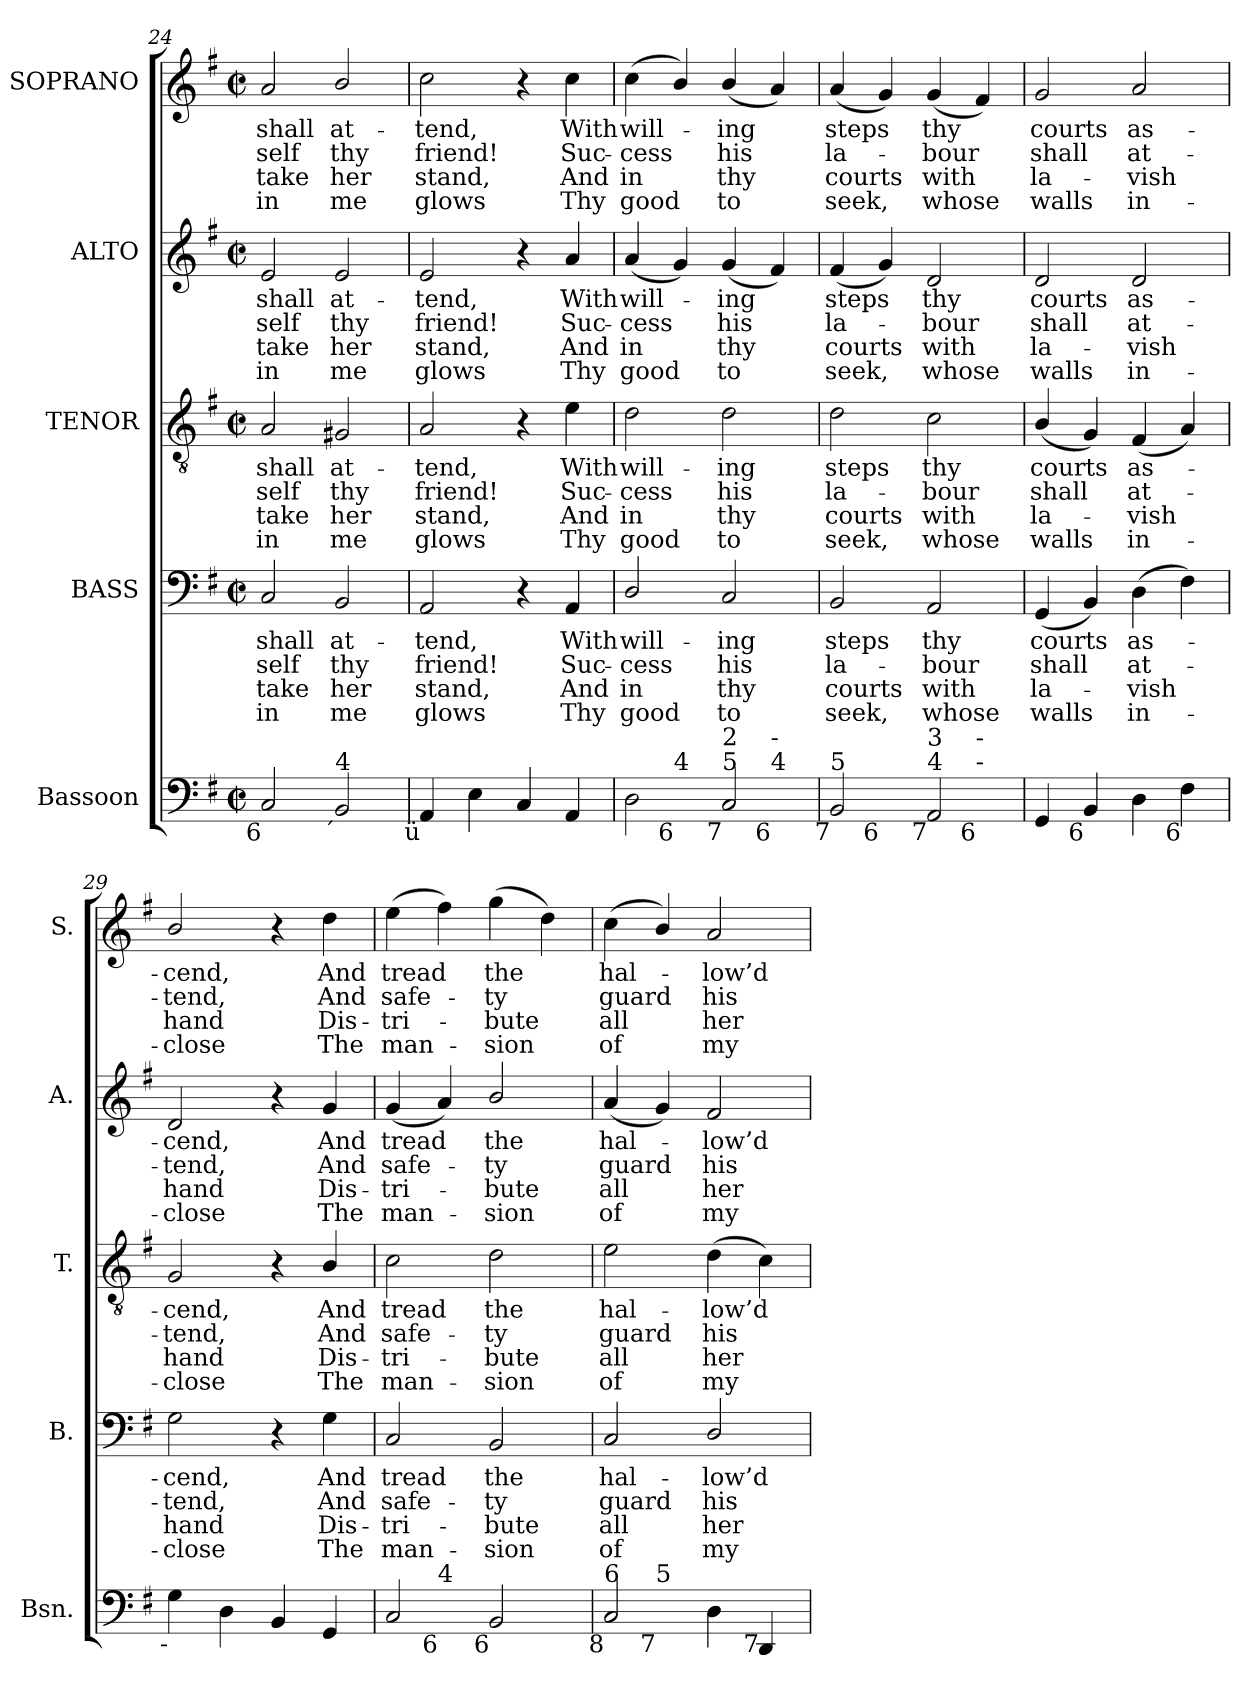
**kern	**kern	**text	**text	**text	**text	**kern	**text	**text	**text	**text	**kern	**text	**text	**text	**text	**kern	**text	**text	**text	**text
*part5	*part4	*part4	*part4	*part4	*part4	*part3	*part3	*part3	*part3	*part3	*part2	*part2	*part2	*part2	*part2	*part1	*part1	*part1	*part1	*part1
*staff5	*staff4	*staff4	*staff4	*staff4	*staff4	*staff3	*staff3	*staff3	*staff3	*staff3	*staff2	*staff2	*staff2	*staff2	*staff2	*staff1	*staff1	*staff1	*staff1	*staff1
*I"Bassoon	*I"BASS	*	*	*	*	*I"TENOR	*	*	*	*	*I"ALTO	*	*	*	*	*I"SOPRANO	*	*	*	*
*I'Bsn.	*I'B.	*	*	*	*	*I'T.	*	*	*	*	*I'A.	*	*	*	*	*I'S.	*	*	*	*
*clefF4	*clefF4	*	*	*	*	*clefGv2	*	*	*	*	*clefG2	*	*	*	*	*clefG2	*	*	*	*
*	*	*	*	*	*	*ITrd7c12	*	*	*	*	*	*	*	*	*	*	*	*	*	*
*k[f#]	*k[f#]	*	*	*	*	*k[f#]	*	*	*	*	*k[f#]	*	*	*	*	*k[f#]	*	*	*	*
*G:	*G:	*	*	*	*	*G:	*	*	*	*	*G:	*	*	*	*	*G:	*	*	*	*
*M2/2	*M2/2	*	*	*	*	*M2/2	*	*	*	*	*M2/2	*	*	*	*	*M2/2	*	*	*	*
*met(c|)	*met(c|)	*	*	*	*	*met(c|)	*	*	*	*	*met(c|)	*	*	*	*	*met(c|)	*	*	*	*
=24	=24	=24	=24	=24	=24	=24	=24	=24	=24	=24	=24	=24	=24	=24	=24	=24	=24	=24	=24	=24
!	!	!LO:LY:b:color=#000000	!LO:LY:b:color=#000000	!LO:LY:b:color=#000000	!LO:LY:b:color=#000000	!	!	!	!	!	!	!	!	!	!	!	!	!	!	!
!	!	!	!	!	!	!	!LO:LY:b:color=#000000	!LO:LY:b:color=#000000	!LO:LY:b:color=#000000	!LO:LY:b:color=#000000	!	!	!	!	!	!	!	!	!	!
!	!	!	!	!	!	!	!	!	!	!	!	!LO:LY:b:color=#000000	!LO:LY:b:color=#000000	!LO:LY:b:color=#000000	!LO:LY:b:color=#000000	!	!	!	!	!
!LO:TX:b:rj:t=6	!	!	!	!	!	!	!	!	!	!	!	!	!	!	!	!	!	!	!	!
!	!	!	!	!	!	!	!	!	!	!	!	!	!	!	!	!	!LO:LY:b:color=#000000	!LO:LY:b:color=#000000	!LO:LY:b:color=#000000	!LO:LY:b:color=#000000
2Ci/	2Ci/	shall	-self	take	in	2AAi/	shall	-self	take	in	2ei/	shall	-self	take	in	2ai/	shall	-self	take	in
!	!	!LO:LY:b:color=#000000	!LO:LY:b:color=#000000	!LO:LY:b:color=#000000	!LO:LY:b:color=#000000	!	!	!	!	!	!	!	!	!	!	!	!	!	!	!
!	!	!	!	!	!	!	!LO:LY:b:color=#000000	!LO:LY:b:color=#000000	!LO:LY:b:color=#000000	!LO:LY:b:color=#000000	!	!	!	!	!	!	!	!	!	!
!	!	!	!	!	!	!	!	!	!	!	!	!LO:LY:b:color=#000000	!LO:LY:b:color=#000000	!LO:LY:b:color=#000000	!LO:LY:b:color=#000000	!	!	!	!	!
!LO:TX:b:rj:t=´	!	!	!	!	!	!	!	!	!	!	!	!	!	!	!	!	!	!	!	!
!LO:TX:t=4	!	!	!	!	!	!	!	!	!	!	!	!	!	!	!	!	!	!	!	!
!	!	!	!	!	!	!	!	!	!	!	!	!	!	!	!	!	!LO:LY:b:color=#000000	!LO:LY:b:color=#000000	!LO:LY:b:color=#000000	!LO:LY:b:color=#000000
2BBi/	2BBi/	at-	thy	her	me	2GG#Xi/	at-	thy	her	me	2ei/	at-	thy	her	me	2bi/	at-	thy	her	me
=25	=25	=25	=25	=25	=25	=25	=25	=25	=25	=25	=25	=25	=25	=25	=25	=25	=25	=25	=25	=25
!	!	!LO:LY:b:color=#000000	!LO:LY:b:color=#000000	!LO:LY:b:color=#000000	!LO:LY:b:color=#000000	!	!	!	!	!	!	!	!	!	!	!	!	!	!	!
!	!	!	!	!	!	!	!LO:LY:b:color=#000000	!LO:LY:b:color=#000000	!LO:LY:b:color=#000000	!LO:LY:b:color=#000000	!	!	!	!	!	!	!	!	!	!
!	!	!	!	!	!	!	!	!	!	!	!	!LO:LY:b:color=#000000	!LO:LY:b:color=#000000	!LO:LY:b:color=#000000	!LO:LY:b:color=#000000	!	!	!	!	!
!LO:TX:b:rj:t=ü	!	!	!	!	!	!	!	!	!	!	!	!	!	!	!	!	!	!	!	!
!	!	!	!	!	!	!	!	!	!	!	!	!	!	!	!	!	!LO:LY:b:color=#000000	!LO:LY:b:color=#000000	!LO:LY:b:color=#000000	!LO:LY:b:color=#000000
4AAi/	2AAi/	-tend,	friend!	stand,	glows	2AAi/	-tend,	friend!	stand,	glows	2ei/	-tend,	friend!	stand,	glows	2cci\	-tend,	friend!	stand,	glows
4Ei\	.	.	.	.	.	.	.	.	.	.	.	.	.	.	.	.	.	.	.	.
4Ci/	4r	.	.	.	.	4r	.	.	.	.	4r	.	.	.	.	4r	.	.	.	.
!	!	!LO:LY:b:color=#000000	!LO:LY:b:color=#000000	!LO:LY:b:color=#000000	!LO:LY:b:color=#000000	!	!	!	!	!	!	!	!	!	!	!	!	!	!	!
!	!	!	!	!	!	!	!LO:LY:b:color=#000000	!LO:LY:b:color=#000000	!LO:LY:b:color=#000000	!LO:LY:b:color=#000000	!	!	!	!	!	!	!	!	!	!
!	!	!	!	!	!	!	!	!	!	!	!	!LO:LY:b:color=#000000	!LO:LY:b:color=#000000	!LO:LY:b:color=#000000	!LO:LY:b:color=#000000	!	!	!	!	!
!	!	!	!	!	!	!	!	!	!	!	!	!	!	!	!	!	!LO:LY:b:color=#000000	!LO:LY:b:color=#000000	!LO:LY:b:color=#000000	!LO:LY:b:color=#000000
4AAi/	4AAi/	With	Suc-	And	Thy	4Ei\	With	Suc-	And	Thy	4ai/	With	Suc-	And	Thy	4cci\	With	Suc-	And	Thy
=26	=26	=26	=26	=26	=26	=26	=26	=26	=26	=26	=26	=26	=26	=26	=26	=26	=26	=26	=26	=26
!	!	!LO:LY:b:color=#000000	!LO:LY:b:color=#000000	!LO:LY:b:color=#000000	!LO:LY:b:color=#000000	!	!	!	!	!	!	!	!	!	!	!	!	!	!	!
!	!	!	!	!	!	!	!LO:LY:b:color=#000000	!LO:LY:b:color=#000000	!LO:LY:b:color=#000000	!LO:LY:b:color=#000000	!	!	!	!	!	!	!	!	!	!
!	!	!	!	!	!	!	!	!	!	!	!	!LO:LY:b:color=#000000	!LO:LY:b:color=#000000	!LO:LY:b:color=#000000	!LO:LY:b:color=#000000	!	!	!	!	!
!LO:TX:b:rj:t=7	!	!	!	!	!	!	!	!	!	!	!	!	!	!	!	!	!	!	!	!
!LO:TX:t=5	!	!	!	!	!	!	!	!	!	!	!	!	!	!	!	!	!	!	!	!
!	!	!	!	!	!	!	!	!	!	!	!	!	!	!	!	!	!LO:LY:b:color=#000000	!LO:LY:b:color=#000000	!LO:LY:b:color=#000000	!LO:LY:b:color=#000000
*^	*	*	*	*	*	*	*	*	*	*	*	*	*	*	*	*	*	*	*	*
*	*^	*	*	*	*	*	*	*	*	*	*	*	*	*	*	*	*	*	*	*	*
2Di\	4ryy	2.ryy	2Di/	will-	-cess	in	good	2Di\	will-	-cess	in	good	(4ai/	will-	-cess	in	good	(4cci\	will-	-cess	in	good
!	!LO:TX:b:rj:t=6	!	!	!	!	!	!	!	!	!	!	!	!	!	!	!	!	!	!	!	!	!
!	!LO:TX:t=4	!	!	!	!	!	!	!	!	!	!	!	!	!	!	!	!	!	!	!	!	!
.	2.ryy	.	.	.	.	.	.	.	.	.	.	.	4gi/)	.	.	.	.	4bi/)	.	.	.	.
!	!	!	!	!LO:LY:b:color=#000000	!LO:LY:b:color=#000000	!LO:LY:b:color=#000000	!LO:LY:b:color=#000000	!	!	!	!	!	!	!	!	!	!	!	!	!	!	!
!	!	!	!	!	!	!	!	!	!LO:LY:b:color=#000000	!LO:LY:b:color=#000000	!LO:LY:b:color=#000000	!LO:LY:b:color=#000000	!	!	!	!	!	!	!	!	!	!
!	!	!	!	!	!	!	!	!	!	!	!	!	!	!LO:LY:b:color=#000000	!LO:LY:b:color=#000000	!LO:LY:b:color=#000000	!LO:LY:b:color=#000000	!	!	!	!	!
!LO:TX:b:rj:t=7	!	!	!	!	!	!	!	!	!	!	!	!	!	!	!	!	!	!	!	!	!	!
!LO:TX:t=5	!	!	!	!	!	!	!	!	!	!	!	!	!	!	!	!	!	!	!	!	!	!
!LO:TX:t=2	!	!	!	!	!	!	!	!	!	!	!	!	!	!	!	!	!	!	!	!	!	!
!	!	!	!	!	!	!	!	!	!	!	!	!	!	!	!	!	!	!	!LO:LY:b:color=#000000	!LO:LY:b:color=#000000	!LO:LY:b:color=#000000	!LO:LY:b:color=#000000
2Ci/	.	.	2Ci/	-ing	his	thy	to	2Di\	-ing	his	thy	to	(4gi/	-ing	his	thy	to	(4bi/	-ing	his	thy	to
!	!	!LO:TX:b:rj:t=6	!	!	!	!	!	!	!	!	!	!	!	!	!	!	!	!	!	!	!	!
!	!	!LO:TX:t=4	!	!	!	!	!	!	!	!	!	!	!	!	!	!	!	!	!	!	!	!
!	!	!LO:TX:t=-	!	!	!	!	!	!	!	!	!	!	!	!	!	!	!	!	!	!	!	!
.	.	4ryy	.	.	.	.	.	.	.	.	.	.	4f#i/)	.	.	.	.	4ai/)	.	.	.	.
!!LO:LB:g=z
=27	=27	=27	=27	=27	=27	=27	=27	=27	=27	=27	=27	=27	=27	=27	=27	=27	=27	=27	=27	=27	=27	=27
!	!	!	!	!LO:LY:b:color=#000000	!LO:LY:b:color=#000000	!LO:LY:b:color=#000000	!LO:LY:b:color=#000000	!	!	!	!	!	!	!	!	!	!	!	!	!	!	!
!	!	!	!	!	!	!	!	!	!LO:LY:b:color=#000000	!LO:LY:b:color=#000000	!LO:LY:b:color=#000000	!LO:LY:b:color=#000000	!	!	!	!	!	!	!	!	!	!
!	!	!	!	!	!	!	!	!	!	!	!	!	!	!LO:LY:b:color=#000000	!LO:LY:b:color=#000000	!LO:LY:b:color=#000000	!LO:LY:b:color=#000000	!	!	!	!	!
!LO:TX:b:rj:t=7	!	!	!	!	!	!	!	!	!	!	!	!	!	!	!	!	!	!	!	!	!	!
!LO:TX:t=5	!	!	!	!	!	!	!	!	!	!	!	!	!	!	!	!	!	!	!	!	!	!
!	!	!	!	!	!	!	!	!	!	!	!	!	!	!	!	!	!	!	!LO:LY:b:color=#000000	!LO:LY:b:color=#000000	!LO:LY:b:color=#000000	!LO:LY:b:color=#000000
2BBi/	4ryy	2.ryy	2BBi/	steps	la-	courts	seek,	2Di\	steps	la-	courts	seek,	(4f#i/	steps	la-	courts	seek,	(4ai/	steps	la-	courts	seek,
!	!LO:TX:b:rj:t=6	!	!	!	!	!	!	!	!	!	!	!	!	!	!	!	!	!	!	!	!	!
.	2.ryy	.	.	.	.	.	.	.	.	.	.	.	4gi/)	.	.	.	.	4gi/)	.	.	.	.
!	!	!	!	!LO:LY:b:color=#000000	!LO:LY:b:color=#000000	!LO:LY:b:color=#000000	!LO:LY:b:color=#000000	!	!	!	!	!	!	!	!	!	!	!	!	!	!	!
!	!	!	!	!	!	!	!	!	!LO:LY:b:color=#000000	!LO:LY:b:color=#000000	!LO:LY:b:color=#000000	!LO:LY:b:color=#000000	!	!	!	!	!	!	!	!	!	!
!	!	!	!	!	!	!	!	!	!	!	!	!	!	!LO:LY:b:color=#000000	!LO:LY:b:color=#000000	!LO:LY:b:color=#000000	!LO:LY:b:color=#000000	!	!	!	!	!
!LO:TX:b:rj:t=7	!	!	!	!	!	!	!	!	!	!	!	!	!	!	!	!	!	!	!	!	!	!
!LO:TX:t=4	!	!	!	!	!	!	!	!	!	!	!	!	!	!	!	!	!	!	!	!	!	!
!LO:TX:t=3	!	!	!	!	!	!	!	!	!	!	!	!	!	!	!	!	!	!	!	!	!	!
!	!	!	!	!	!	!	!	!	!	!	!	!	!	!	!	!	!	!	!LO:LY:b:color=#000000	!LO:LY:b:color=#000000	!LO:LY:b:color=#000000	!LO:LY:b:color=#000000
2AAi/	.	.	2AAi/	thy	-bour	with	whose	2Ci\	thy	-bour	with	whose	2di/	thy	-bour	with	whose	(4gi/	thy	-bour	with	whose
!	!	!LO:TX:b:rj:t=6	!	!	!	!	!	!	!	!	!	!	!	!	!	!	!	!	!	!	!	!
!	!	!LO:TX:t=-	!	!	!	!	!	!	!	!	!	!	!	!	!	!	!	!	!	!	!	!
!	!	!LO:TX:t=-	!	!	!	!	!	!	!	!	!	!	!	!	!	!	!	!	!	!	!	!
.	.	4ryy	.	.	.	.	.	.	.	.	.	.	.	.	.	.	.	4f#i/)	.	.	.	.
*v	*v	*v	*	*	*	*	*	*	*	*	*	*	*	*	*	*	*	*	*	*	*	*
=28	=28	=28	=28	=28	=28	=28	=28	=28	=28	=28	=28	=28	=28	=28	=28	=28	=28	=28	=28	=28
*^	*	*	*	*	*	*	*	*	*	*	*	*	*	*	*	*	*	*	*	*
*	*^	*	*	*	*	*	*	*	*	*	*	*	*	*	*	*	*	*	*	*	*
!	!	!	!	!LO:LY:b:color=#000000	!LO:LY:b:color=#000000	!LO:LY:b:color=#000000	!LO:LY:b:color=#000000	!	!	!	!	!	!	!	!	!	!	!	!	!	!	!
*v	*v	*v	*	*	*	*	*	*	*	*	*	*	*	*	*	*	*	*	*	*	*	*
*^	*	*	*	*	*	*	*	*	*	*	*	*	*	*	*	*	*	*	*	*
*	*^	*	*	*	*	*	*	*	*	*	*	*	*	*	*	*	*	*	*	*	*
!	!	!	!	!	!	!	!	!	!LO:LY:b:color=#000000	!LO:LY:b:color=#000000	!LO:LY:b:color=#000000	!LO:LY:b:color=#000000	!	!	!	!	!	!	!	!	!	!
*v	*v	*v	*	*	*	*	*	*	*	*	*	*	*	*	*	*	*	*	*	*	*	*
*^	*	*	*	*	*	*	*	*	*	*	*	*	*	*	*	*	*	*	*	*
*	*^	*	*	*	*	*	*	*	*	*	*	*	*	*	*	*	*	*	*	*	*
!	!	!	!	!	!	!	!	!	!	!	!	!	!	!LO:LY:b:color=#000000	!LO:LY:b:color=#000000	!LO:LY:b:color=#000000	!LO:LY:b:color=#000000	!	!	!	!	!
*v	*v	*v	*	*	*	*	*	*	*	*	*	*	*	*	*	*	*	*	*	*	*	*
*^	*	*	*	*	*	*	*	*	*	*	*	*	*	*	*	*	*	*	*	*
*	*^	*	*	*	*	*	*	*	*	*	*	*	*	*	*	*	*	*	*	*	*
!	!	!	!	!	!	!	!	!	!	!	!	!	!	!	!	!	!	!	!LO:LY:b:color=#000000	!LO:LY:b:color=#000000	!LO:LY:b:color=#000000	!LO:LY:b:color=#000000
*v	*v	*v	*	*	*	*	*	*	*	*	*	*	*	*	*	*	*	*	*	*	*	*
4GGi/	(4GGi/	courts	shall	la-	-walls	(4BBi/	courts	shall	la-	-walls	2di/	courts	shall	la-	-walls	2gi/	courts	shall	la-	-walls
!LO:TX:b:rj:t=6	!	!	!	!	!	!	!	!	!	!	!	!	!	!	!	!	!	!	!	!
4BBi/	4BBi/)	.	.	.	.	4GGi/)	.	.	.	.	.	.	.	.	.	.	.	.	.	.
!	!	!LO:LY:b:color=#000000	!LO:LY:b:color=#000000	!LO:LY:b:color=#000000	!LO:LY:b:color=#000000	!	!	!	!	!	!	!	!	!	!	!	!	!	!	!
!	!	!	!	!	!	!	!LO:LY:b:color=#000000	!LO:LY:b:color=#000000	!LO:LY:b:color=#000000	!LO:LY:b:color=#000000	!	!	!	!	!	!	!	!	!	!
!	!	!	!	!	!	!	!	!	!	!	!	!LO:LY:b:color=#000000	!LO:LY:b:color=#000000	!LO:LY:b:color=#000000	!LO:LY:b:color=#000000	!	!	!	!	!
!	!	!	!	!	!	!	!	!	!	!	!	!	!	!	!	!	!LO:LY:b:color=#000000	!LO:LY:b:color=#000000	!LO:LY:b:color=#000000	!LO:LY:b:color=#000000
4Di\	(4Di\	as-	at-	vish	in-	(4FF#i/	as-	at-	vish	in-	2di/	as-	at-	vish	in-	2ai/	as-	at-	vish	in-
!LO:TX:b:rj:t=6	!	!	!	!	!	!	!	!	!	!	!	!	!	!	!	!	!	!	!	!
4F#i\	4F#i\)	.	.	.	.	4AAi/)	.	.	.	.	.	.	.	.	.	.	.	.	.	.
=29	=29	=29	=29	=29	=29	=29	=29	=29	=29	=29	=29	=29	=29	=29	=29	=29	=29	=29	=29	=29
!	!	!LO:LY:b:color=#000000	!LO:LY:b:color=#000000	!LO:LY:b:color=#000000	!LO:LY:b:color=#000000	!	!	!	!	!	!	!	!	!	!	!	!	!	!	!
!	!	!	!	!	!	!	!LO:LY:b:color=#000000	!LO:LY:b:color=#000000	!LO:LY:b:color=#000000	!LO:LY:b:color=#000000	!	!	!	!	!	!	!	!	!	!
!	!	!	!	!	!	!	!	!	!	!	!	!LO:LY:b:color=#000000	!LO:LY:b:color=#000000	!LO:LY:b:color=#000000	!LO:LY:b:color=#000000	!	!	!	!	!
!LO:TX:b:rj:t=-	!	!	!	!	!	!	!	!	!	!	!	!	!	!	!	!	!	!	!	!
!	!	!	!	!	!	!	!	!	!	!	!	!	!	!	!	!	!LO:LY:b:color=#000000	!LO:LY:b:color=#000000	!LO:LY:b:color=#000000	!LO:LY:b:color=#000000
4Gi\	2Gi\	-cend,	-tend,	-hand	close	2GGi/	-cend,	-tend,	-hand	close	2di/	-cend,	-tend,	-hand	close	2bi/	-cend,	-tend,	-hand	close
4Di\	.	.	.	.	.	.	.	.	.	.	.	.	.	.	.	.	.	.	.	.
4BBi/	4r	.	.	.	.	4r	.	.	.	.	4r	.	.	.	.	4r	.	.	.	.
!	!	!LO:LY:b:color=#000000	!LO:LY:b:color=#000000	!LO:LY:b:color=#000000	!LO:LY:b:color=#000000	!	!	!	!	!	!	!	!	!	!	!	!	!	!	!
!	!	!	!	!	!	!	!LO:LY:b:color=#000000	!LO:LY:b:color=#000000	!LO:LY:b:color=#000000	!LO:LY:b:color=#000000	!	!	!	!	!	!	!	!	!	!
!	!	!	!	!	!	!	!	!	!	!	!	!LO:LY:b:color=#000000	!LO:LY:b:color=#000000	!LO:LY:b:color=#000000	!LO:LY:b:color=#000000	!	!	!	!	!
!	!	!	!	!	!	!	!	!	!	!	!	!	!	!	!	!	!LO:LY:b:color=#000000	!LO:LY:b:color=#000000	!LO:LY:b:color=#000000	!LO:LY:b:color=#000000
4GGi/	4Gi\	And	And	Dis-	-The	4BBi/	And	And	Dis-	-The	4gi/	And	And	Dis-	-The	4ddi\	And	And	Dis-	-The
=30	=30	=30	=30	=30	=30	=30	=30	=30	=30	=30	=30	=30	=30	=30	=30	=30	=30	=30	=30	=30
!	!	!LO:LY:b:color=#000000	!LO:LY:b:color=#000000	!LO:LY:b:color=#000000	!LO:LY:b:color=#000000	!	!	!	!	!	!	!	!	!	!	!	!	!	!	!
!	!	!	!	!	!	!	!LO:LY:b:color=#000000	!LO:LY:b:color=#000000	!LO:LY:b:color=#000000	!LO:LY:b:color=#000000	!	!	!	!	!	!	!	!	!	!
!	!	!	!	!	!	!	!	!	!	!	!	!LO:LY:b:color=#000000	!LO:LY:b:color=#000000	!LO:LY:b:color=#000000	!LO:LY:b:color=#000000	!	!	!	!	!
!LO:TX:b:rj:t=5	!	!	!	!	!	!	!	!	!	!	!	!	!	!	!	!	!	!	!	!
!LO:TX:t=3	!	!	!	!	!	!	!	!	!	!	!	!	!	!	!	!	!	!	!	!
!	!	!	!	!	!	!	!	!	!	!	!	!	!	!	!	!	!LO:LY:b:color=#000000	!LO:LY:b:color=#000000	!LO:LY:b:color=#000000	!LO:LY:b:color=#000000
*^	*	*	*	*	*	*	*	*	*	*	*	*	*	*	*	*	*	*	*	*
2Ci/	4ryy	2Ci/	tread	safe-	tri-	-man-	2Ci\	tread	safe-	tri-	-man-	(4gi/	tread	safe-	tri-	-man-	(4eei\	tread	safe-	tri-	-man-
!	!LO:TX:b:rj:t=6	!	!	!	!	!	!	!	!	!	!	!	!	!	!	!	!	!	!	!	!
!	!LO:TX:t=4	!	!	!	!	!	!	!	!	!	!	!	!	!	!	!	!	!	!	!	!
.	2.ryy	.	.	.	.	.	.	.	.	.	.	4ai/)	.	.	.	.	4ff#i\)	.	.	.	.
!	!	!	!LO:LY:b:color=#000000	!LO:LY:b:color=#000000	!LO:LY:b:color=#000000	!LO:LY:b:color=#000000	!	!	!	!	!	!	!	!	!	!	!	!	!	!	!
!	!	!	!	!	!	!	!	!LO:LY:b:color=#000000	!LO:LY:b:color=#000000	!LO:LY:b:color=#000000	!LO:LY:b:color=#000000	!	!	!	!	!	!	!	!	!	!
!	!	!	!	!	!	!	!	!	!	!	!	!	!LO:LY:b:color=#000000	!LO:LY:b:color=#000000	!LO:LY:b:color=#000000	!LO:LY:b:color=#000000	!	!	!	!	!
!LO:TX:b:rj:t=6	!	!	!	!	!	!	!	!	!	!	!	!	!	!	!	!	!	!	!	!	!
!	!	!	!	!	!	!	!	!	!	!	!	!	!	!	!	!	!	!LO:LY:b:color=#000000	!LO:LY:b:color=#000000	!LO:LY:b:color=#000000	!LO:LY:b:color=#000000
2BBi/	.	2BBi/	the	-ty	-bute	sion	2Di\	the	-ty	-bute	sion	2bi/	the	-ty	-bute	sion	(4ggi\	the	-ty	-bute	sion
.	.	.	.	.	.	.	.	.	.	.	.	.	.	.	.	.	4ddi\)	.	.	.	.
=31	=31	=31	=31	=31	=31	=31	=31	=31	=31	=31	=31	=31	=31	=31	=31	=31	=31	=31	=31	=31	=31
!	!	!	!LO:LY:b:color=#000000	!LO:LY:b:color=#000000	!LO:LY:b:color=#000000	!LO:LY:b:color=#000000	!	!	!	!	!	!	!	!	!	!	!	!	!	!	!
!	!	!	!	!	!	!	!	!LO:LY:b:color=#000000	!LO:LY:b:color=#000000	!LO:LY:b:color=#000000	!LO:LY:b:color=#000000	!	!	!	!	!	!	!	!	!	!
!	!	!	!	!	!	!	!	!	!	!	!	!	!LO:LY:b:color=#000000	!LO:LY:b:color=#000000	!LO:LY:b:color=#000000	!LO:LY:b:color=#000000	!	!	!	!	!
!LO:TX:b:rj:t=8	!	!	!	!	!	!	!	!	!	!	!	!	!	!	!	!	!	!	!	!	!
!LO:TX:t=6	!	!	!	!	!	!	!	!	!	!	!	!	!	!	!	!	!	!	!	!	!
!	!	!	!	!	!	!	!	!	!	!	!	!	!	!	!	!	!	!LO:LY:b:color=#000000	!LO:LY:b:color=#000000	!LO:LY:b:color=#000000	!LO:LY:b:color=#000000
2Ci/	4ryy	2Ci/	hal-	guard	all	of	2Ei\	hal-	guard	all	of	(4ai/	hal-	guard	all	of	(4cci\	hal-	guard	all	of
!	!LO:TX:b:rj:t=7	!	!	!	!	!	!	!	!	!	!	!	!	!	!	!	!	!	!	!	!
!	!LO:TX:t=5	!	!	!	!	!	!	!	!	!	!	!	!	!	!	!	!	!	!	!	!
.	2.ryy	.	.	.	.	.	.	.	.	.	.	4gi/)	.	.	.	.	4bi/)	.	.	.	.
!	!	!	!LO:LY:b:color=#000000	!LO:LY:b:color=#000000	!LO:LY:b:color=#000000	!LO:LY:b:color=#000000	!	!	!	!	!	!	!	!	!	!	!	!	!	!	!
!	!	!	!	!	!	!	!	!LO:LY:b:color=#000000	!LO:LY:b:color=#000000	!LO:LY:b:color=#000000	!LO:LY:b:color=#000000	!	!	!	!	!	!	!	!	!	!
!	!	!	!	!	!	!	!	!	!	!	!	!	!LO:LY:b:color=#000000	!LO:LY:b:color=#000000	!LO:LY:b:color=#000000	!LO:LY:b:color=#000000	!	!	!	!	!
!	!	!	!	!	!	!	!	!	!	!	!	!	!	!	!	!	!	!LO:LY:b:color=#000000	!LO:LY:b:color=#000000	!LO:LY:b:color=#000000	!LO:LY:b:color=#000000
4Di\	.	2Di/	-low’d	his	her	my	(4Di\	-low’d	his	her	my	2f#i/	-low’d	his	her	my	2ai/	-low’d	his	her	my
!LO:TX:b:rj:t=7	!	!	!	!	!	!	!	!	!	!	!	!	!	!	!	!	!	!	!	!	!
4DDi/	.	.	.	.	.	.	4Ci\)	.	.	.	.	.	.	.	.	.	.	.	.	.	.
*v	*v	*	*	*	*	*	*	*	*	*	*	*	*	*	*	*	*	*	*	*	*
=	=	=	=	=	=	=	=	=	=	=	=	=	=	=	=	=	=	=	=	=
*-	*-	*-	*-	*-	*-	*-	*-	*-	*-	*-	*-	*-	*-	*-	*-	*-	*-	*-	*-	*-
